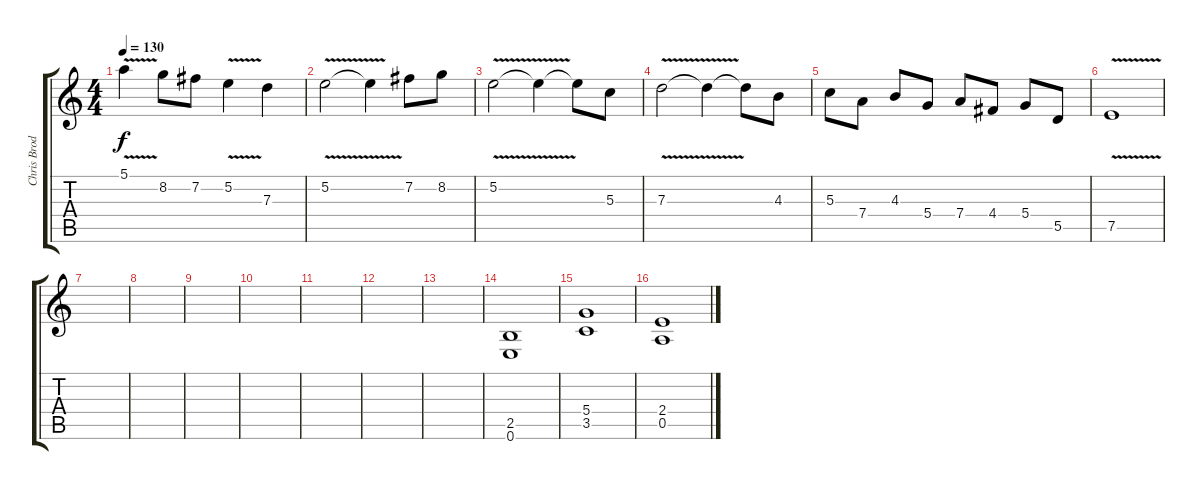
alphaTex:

\track ("Chris Broderick" "Chris Brod") {instrument distortionguitar}
\staff {score tabs}
\tuning (E4 B3 G3 D3 A2 E2) {hide}
\ts (4 4)
\tempo 130
\clef g2
\ks c
5.1{v}.4{dy f} 8.2.8 7.2.8 5.2{v}.4 7.3.4 |
5.2{v}.2 5.2{t}.4 7.2.8 8.2.8 |
5.2{v}.2 5.2{t}.4 5.2{t}.8 5.3.8 |
7.3{v}.2 7.3{t}.4 7.3{t}.8 4.3.8 |
5.3.8 7.4.8 4.3.8 5.4.8 7.4.8 4.4.8 5.4.8 5.5.8 |
7.5{v}.1 |
|
|
|
|
|
|
|
(2.5 0.6).1{instrument distortionguitar} |
(5.4 3.5).1 |
(2.4 0.5).1
